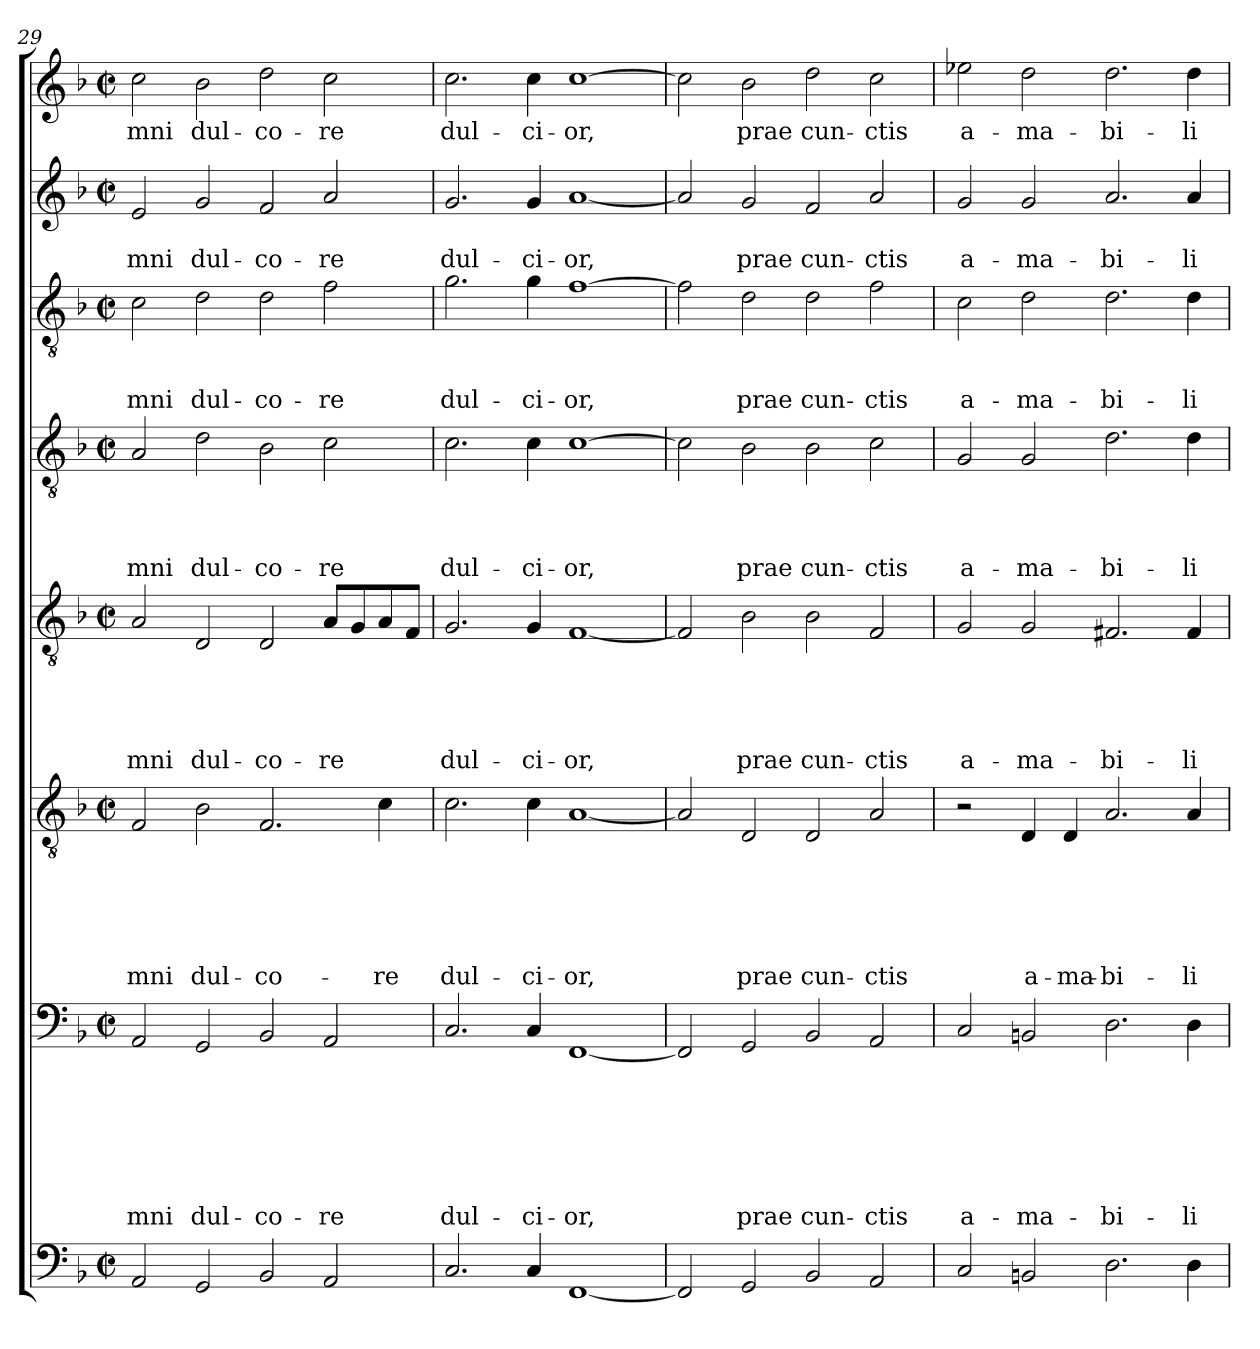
**kern	**kern	**text	**text	**text	**text	**text	**text	**text	**kern	**text	**text	**text	**text	**text	**text	**kern	**text	**text	**text	**text	**text	**kern	**text	**text	**text	**text	**kern	**text	**text	**text	**kern	**text	**text	**kern	**text
*part8	*part7	*part7	*part7	*part7	*part7	*part7	*part7	*part7	*part6	*part6	*part6	*part6	*part6	*part6	*part6	*part5	*part5	*part5	*part5	*part5	*part5	*part4	*part4	*part4	*part4	*part4	*part3	*part3	*part3	*part3	*part2	*part2	*part2	*part1	*part1
*staff8	*staff7	*staff7	*staff7	*staff7	*staff7	*staff7	*staff7	*staff7	*staff6	*staff6	*staff6	*staff6	*staff6	*staff6	*staff6	*staff5	*staff5	*staff5	*staff5	*staff5	*staff5	*staff4	*staff4	*staff4	*staff4	*staff4	*staff3	*staff3	*staff3	*staff3	*staff2	*staff2	*staff2	*staff1	*staff1
*clefF4	*clefF4	*	*	*	*	*	*	*	*clefGv2	*	*	*	*	*	*	*clefGv2	*	*	*	*	*	*clefGv2	*	*	*	*	*clefGv2	*	*	*	*clefG2	*	*	*clefG2	*
*k[b-]	*k[b-]	*	*	*	*	*	*	*	*k[b-]	*	*	*	*	*	*	*k[b-]	*	*	*	*	*	*k[b-]	*	*	*	*	*k[b-]	*	*	*	*k[b-]	*	*	*k[b-]	*
*F:	*F:	*	*	*	*	*	*	*	*F:	*	*	*	*	*	*	*F:	*	*	*	*	*	*F:	*	*	*	*	*F:	*	*	*	*F:	*	*	*F:	*
*M2/2	*M2/2	*	*	*	*	*	*	*	*M2/2	*	*	*	*	*	*	*M2/2	*	*	*	*	*	*M2/2	*	*	*	*	*M2/2	*	*	*	*M2/2	*	*	*M2/2	*
*met(c|)	*met(c|)	*	*	*	*	*	*	*	*met(c|)	*	*	*	*	*	*	*met(c|)	*	*	*	*	*	*met(c|)	*	*	*	*	*met(c|)	*	*	*	*met(c|)	*	*	*met(c|)	*
=29	=29	=29	=29	=29	=29	=29	=29	=29	=29	=29	=29	=29	=29	=29	=29	=29	=29	=29	=29	=29	=29	=29	=29	=29	=29	=29	=29	=29	=29	=29	=29	=29	=29	=29	=29
2AA/	2AA/	.	.	.	.	.	.	-mni	2F/	.	.	.	.	.	-mni	2A/	.	.	.	.	-mni	2A/	.	.	.	-mni	2c\	.	.	-mni	2e/	.	-mni	2cc\	-mni
2GG/	2GG/	.	.	.	.	.	.	dul-	2B-\	.	.	.	.	.	dul-	2D/	.	.	.	.	dul-	2d\	.	.	.	dul-	2d\	.	.	dul-	2g/	.	dul-	2b-\	dul-
2BB-/	2BB-/	.	.	.	.	.	.	-co-	2.F/	.	.	.	.	.	-co-	2D/	.	.	.	.	-co-	2B-\	.	.	.	-co-	2d\	.	.	-co-	2f/	.	-co-	2dd\	-co-
2AA/	2AA/	.	.	.	.	.	.	-re	.	.	.	.	.	.	.	8A/L	.	.	.	.	-re	2c\	.	.	.	-re	2f\	.	.	-re	2a/	.	-re	2cc\	-re
.	.	.	.	.	.	.	.	.	.	.	.	.	.	.	.	8G/	.	.	.	.	.	.	.	.	.	.	.	.	.	.	.	.	.	.	.
.	.	.	.	.	.	.	.	.	4c\	.	.	.	.	.	-re	8A/	.	.	.	.	.	.	.	.	.	.	.	.	.	.	.	.	.	.	.
.	.	.	.	.	.	.	.	.	.	.	.	.	.	.	.	8F/J	.	.	.	.	.	.	.	.	.	.	.	.	.	.	.	.	.	.	.
!!LO:LB:g=z
=30	=30	=30	=30	=30	=30	=30	=30	=30	=30	=30	=30	=30	=30	=30	=30	=30	=30	=30	=30	=30	=30	=30	=30	=30	=30	=30	=30	=30	=30	=30	=30	=30	=30	=30	=30
2.C/	2.C/	.	.	.	.	.	.	dul-	2.c\	.	.	.	.	.	dul-	2.G/	.	.	.	.	dul-	2.c\	.	.	.	dul-	2.g\	.	.	dul-	2.g/	.	dul-	2.cc\	dul-
4C/	4C/	.	.	.	.	.	.	-ci-	4c\	.	.	.	.	.	-ci-	4G/	.	.	.	.	-ci-	4c\	.	.	.	-ci-	4g\	.	.	-ci-	4g/	.	-ci-	4cc\	-ci-
[1FF	[1FF	.	.	.	.	.	.	-or,	[1A	.	.	.	.	.	-or,	[1F	.	.	.	.	-or,	[1c	.	.	.	-or,	[1f	.	.	-or,	[1a	.	-or,	[1cc	-or,
=31	=31	=31	=31	=31	=31	=31	=31	=31	=31	=31	=31	=31	=31	=31	=31	=31	=31	=31	=31	=31	=31	=31	=31	=31	=31	=31	=31	=31	=31	=31	=31	=31	=31	=31	=31
2FF/]	2FF/]	.	.	.	.	.	.	.	2A/]	.	.	.	.	.	.	2F/]	.	.	.	.	.	2c\]	.	.	.	.	2f\]	.	.	.	2a/]	.	.	2cc\]	.
2GG/	2GG/	.	.	.	.	.	.	prae	2D/	.	.	.	.	.	prae	2B-\	.	.	.	.	prae	2B-\	.	.	.	prae	2d\	.	.	prae	2g/	.	prae	2b-\	prae
2BB-/	2BB-/	.	.	.	.	.	.	cun-	2D/	.	.	.	.	.	cun-	2B-\	.	.	.	.	cun-	2B-\	.	.	.	cun-	2d\	.	.	cun-	2f/	.	cun-	2dd\	cun-
2AA/	2AA/	.	.	.	.	.	.	-ctis	2A/	.	.	.	.	.	-ctis	2F/	.	.	.	.	-ctis	2c\	.	.	.	-ctis	2f\	.	.	-ctis	2a/	.	-ctis	2cc\	-ctis
=32	=32	=32	=32	=32	=32	=32	=32	=32	=32	=32	=32	=32	=32	=32	=32	=32	=32	=32	=32	=32	=32	=32	=32	=32	=32	=32	=32	=32	=32	=32	=32	=32	=32	=32	=32
2C/	2C/	.	.	.	.	.	.	a-	2r	.	.	.	.	.	.	2G/	.	.	.	.	a-	2G/	.	.	.	a-	2c\	.	.	a-	2g/	.	a-	2ee-X\	a-
2BBn/	2BBn/	.	.	.	.	.	.	-ma-	4D/	.	.	.	.	.	a-	2G/	.	.	.	.	-ma-	2G/	.	.	.	-ma-	2d\	.	.	-ma-	2g/	.	-ma-	2dd\	-ma-
.	.	.	.	.	.	.	.	.	4D/	.	.	.	.	.	-ma-	.	.	.	.	.	.	.	.	.	.	.	.	.	.	.	.	.	.	.	.
2.D\	2.D\	.	.	.	.	.	.	-bi-	2.A/	.	.	.	.	.	-bi-	2.F#X/	.	.	.	.	-bi-	2.d\	.	.	.	-bi-	2.d\	.	.	-bi-	2.a/	.	-bi-	2.dd\	-bi-
4D\	4D\	.	.	.	.	.	.	-li-	4A/	.	.	.	.	.	-li-	4F#/	.	.	.	.	-li-	4d\	.	.	.	-li-	4d\	.	.	-li-	4a/	.	-li-	4dd\	-li-
=	=	=	=	=	=	=	=	=	=	=	=	=	=	=	=	=	=	=	=	=	=	=	=	=	=	=	=	=	=	=	=	=	=	=	=
*-	*-	*-	*-	*-	*-	*-	*-	*-	*-	*-	*-	*-	*-	*-	*-	*-	*-	*-	*-	*-	*-	*-	*-	*-	*-	*-	*-	*-	*-	*-	*-	*-	*-	*-	*-
